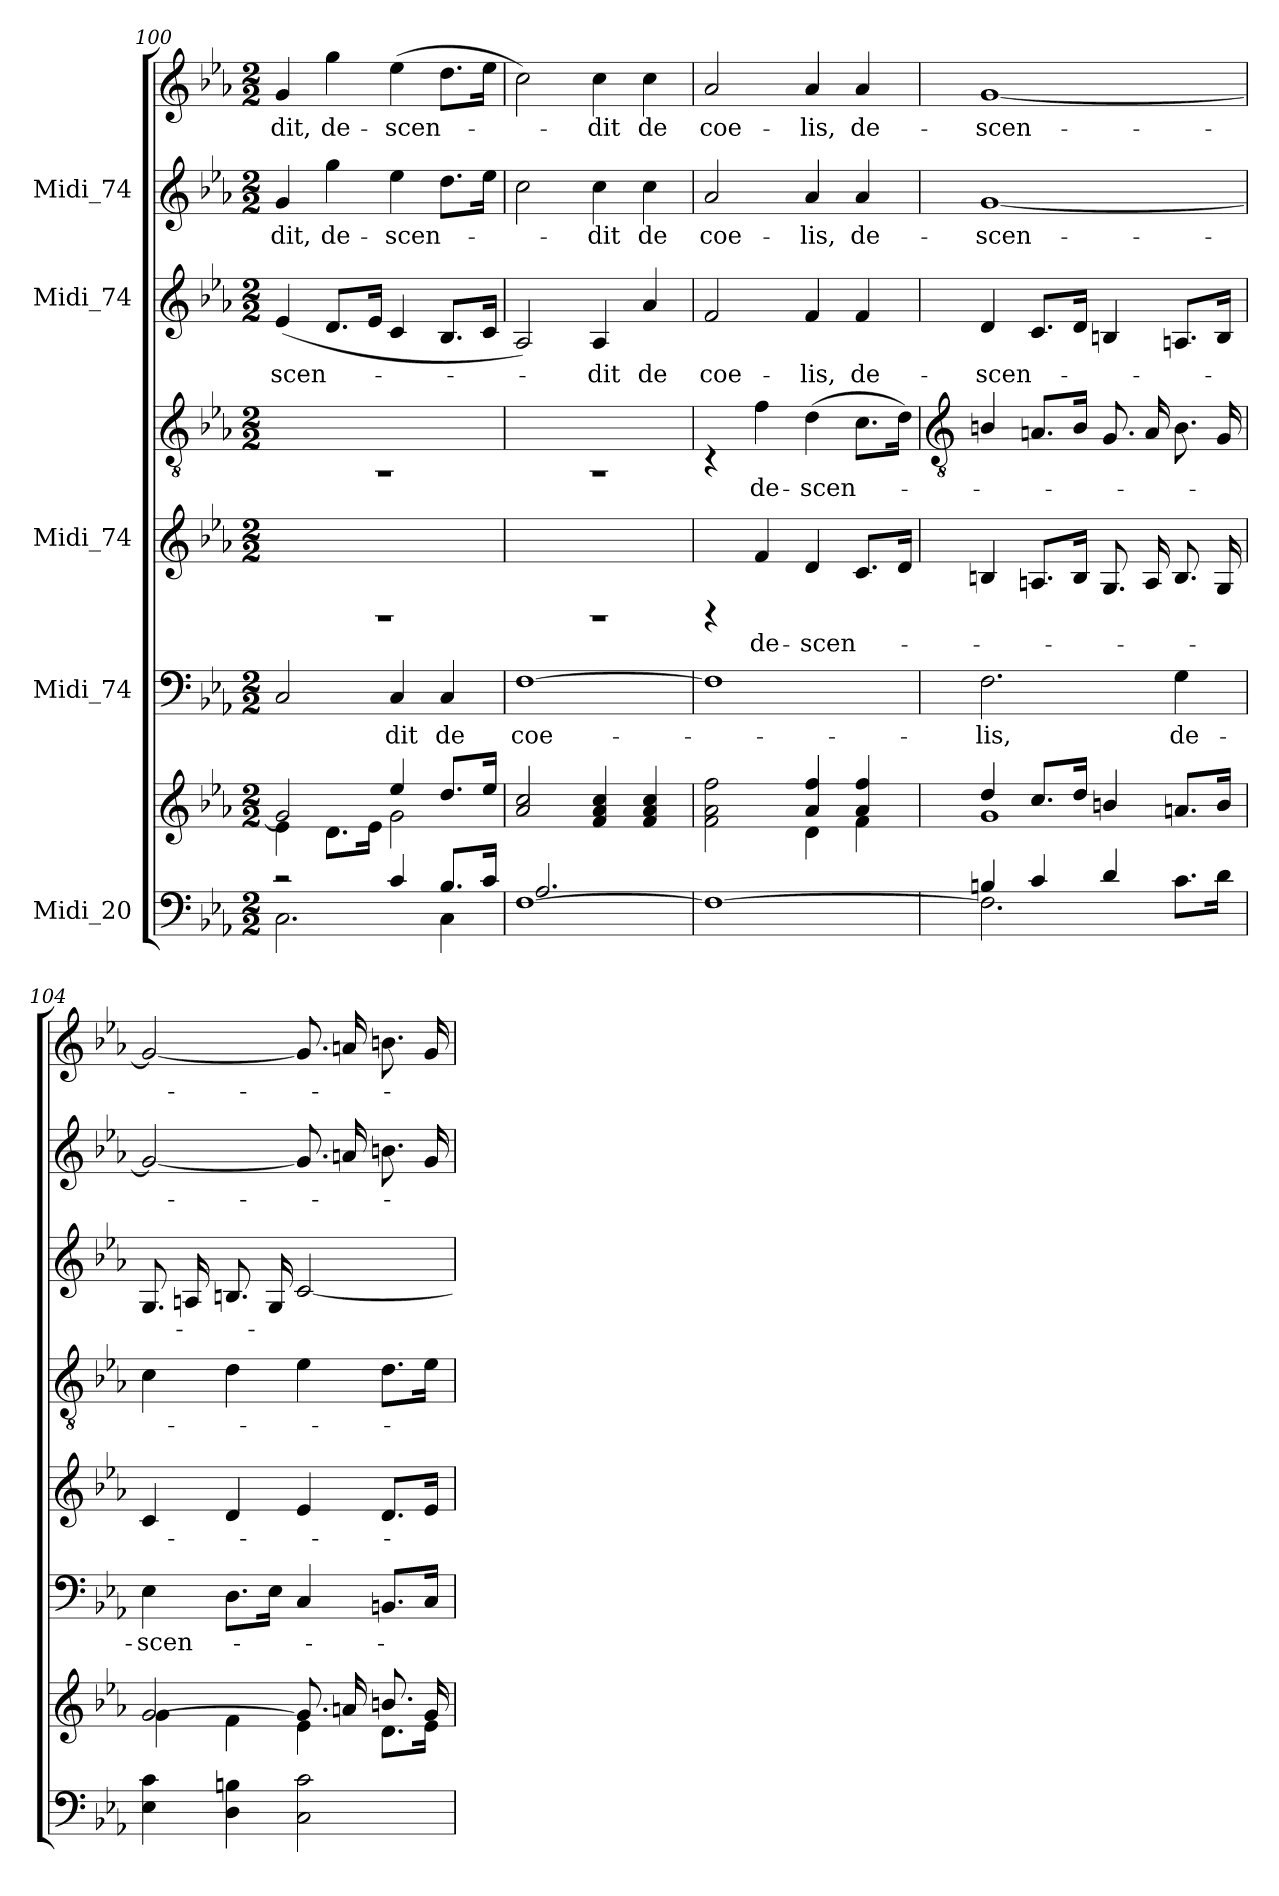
**kern	**kern	**kern	**text	**kern	**text	**kern	**text	**kern	**text	**kern	**text	**kern	**text
*part5	*part5	*part4	*part4	*part3	*part3	*part3	*part3	*part2	*part2	*part1	*part1	*part1	*part1
*staff8	*staff7	*staff6	*staff6	*staff5	*staff5	*staff4	*staff4	*staff3	*staff3	*staff2	*staff2	*staff1	*staff1
*I"Midi_20	*	*I"Midi_74	*	*I"Midi_74	*	*	*	*I"Midi_74	*	*I"Midi_74	*	*	*
*clefF4	*clefG2	*clefF4	*	*	*	*clefGv2	*	*clefG2	*	*	*	*clefG2	*
*k[b-e-a-]	*k[b-e-a-]	*k[b-e-a-]	*	*k[b-e-a-]	*	*k[b-e-a-]	*	*k[b-e-a-]	*	*k[b-e-a-]	*	*k[b-e-a-]	*
*E-:	*E-:	*E-:	*	*E-:	*	*E-:	*	*E-:	*	*E-:	*	*E-:	*
*M2/2	*M2/2	*M2/2	*	*M2/2	*	*M2/2	*	*M2/2	*	*M2/2	*	*M2/2	*
=100	=100	=100	=100	=100	=100	=100	=100	=100	=100	=100	=100	=100	=100
*^	*^	*	*	*	*	*	*	*	*	*	*	*	*
!	!	!	!	!	!	!	!	!	!	!	!LO:LY:b	!	!LO:LY:b	!	!LO:LY:b
2r	2.C\	2g/]	4e-\	2C	.	1rBB	.	1rBB	.	(<4e-	-scen-	4g	dit,	4g	dit,
!	!	!	!	!	!	!	!	!	!	!	!	!	!LO:LY:b	!	!LO:LY:b
.	.	.	8.d\L	.	.	.	.	.	.	8.dL	.	4gg	de-	4gg	de-
.	.	.	16e-\J	.	.	.	.	.	.	16e-J	.	.	.	.	.
!	!	!	!	!	!LO:LY:b	!	!	!	!	!	!	!	!LO:LY:b	!	!LO:LY:b
4c/	.	4ee-/	2g\	4C	dit	.	.	.	.	4c	.	4ee-	-scen-	(>4ee-	-scen-
!	!	!	!	!	!LO:LY:b	!	!	!	!	!	!	!	!	!	!
8.B-/L	4C\	8.dd/L	.	4C	de	.	.	.	.	8.B-L	.	8.ddL	.	8.ddL	.
16c/J	.	16ee-/J	.	.	.	.	.	.	.	16cJ	.	16ee-J	.	16ee-J	.
=101	=101	=101	=101	=101	=101	=101	=101	=101	=101	=101	=101	=101	=101	=101	=101
!	!	!	!	!	!LO:LY:b	!	!	!	!	!	!	!	!	!	!
[1F	2.A-/	2a-/ 2cc/	2ryy	[1F	coe-	1rBB	.	1rBB	.	2A-)	.	2cc	.	2cc)	.
!	!	!	!	!	!	!	!	!	!	!	!LO:LY:b	!	!LO:LY:b	!	!LO:LY:b
.	.	4f/ 4a-/ 4cc/	2ryy	.	.	.	.	.	.	4A-	dit	4cc	dit	4cc	dit
!	!	!	!	!	!	!	!	!	!	!	!LO:LY:b	!	!LO:LY:b	!	!LO:LY:b
.	4ryy	4f/ 4a-/ 4cc/	.	.	.	.	.	.	.	4a-	de	4cc	de	4cc	de
=102	=102	=102	=102	=102	=102	=102	=102	=102	=102	=102	=102	=102	=102	=102	=102
!	!	!	!	!	!	!	!	!	!	!	!LO:LY:b	!	!LO:LY:b	!	!LO:LY:b
1F_	1ryy	2f\ 2a-\ 2ff\	2ryy	1F]	.	4rBB	.	4rBB	.	2f	coe-	2a-	coe-	2a-	coe-
!	!	!	!	!	!	!	!LO:LY:b	!	!LO:LY:b	!	!	!	!	!	!
.	.	.	.	.	.	4f	de-	4f	de-	.	.	.	.	.	.
!	!	!	!	!	!	!	!LO:LY:b	!	!LO:LY:b	!	!LO:LY:b	!	!LO:LY:b	!	!LO:LY:b
.	.	4a-/ 4ff/	4d\	.	.	4d	-scen-	(>4d	-scen-	4f	-lis,	4a-	-lis,	4a-	-lis,
!	!	!	!	!	!	!	!	!	!	!	!LO:LY:b	!	!LO:LY:b	!	!LO:LY:b
.	.	4a-/ 4ff/	4f\	.	.	8.cL	.	8.cL	.	4f	de-	4a-	de-	4a-	de-
.	.	.	.	.	.	16dJ	.	16dJ)	.	.	.	.	.	.	.
!!LO:LB:g=z
=103	=103	=103	=103	=103	=103	=103	=103	=103	=103	=103	=103	=103	=103	=103	=103
*	*	*	*	*	*	*	*	*clefGv2	*	*	*	*	*	*	*
!	!	!	!	!	!LO:LY:b	!	!	!	!	!	!LO:LY:b	!	!LO:LY:b	!	!LO:LY:b
4Bn/	2.F\]	4dd/	1g\	2.F	lis,	4Bn/	.	4Bn/	.	4d	-scen-	[1g	-scen-	[1g	-scen-
4c/	.	8.cc/L	.	.	.	8.AnL	.	8.AnL	.	8.cL	.	.	.	.	.
.	.	16dd/J	.	.	.	16BJ	.	16BJ	.	16dJ	.	.	.	.	.
4d/	.	4bn/	.	.	.	8.GL	.	8.GL	.	4Bn	.	.	.	.	.
.	.	.	.	.	.	16AL	.	16AL	.	.	.	.	.	.	.
!	!	!	!	!	!LO:LY:b	!	!	!	!	!	!	!	!	!	!
4ryy	8.c\L	8.an/L	.	4G	de-	8.B	.	8.B	.	8.AnL	.	.	.	.	.
.	16d\J	16b/J	.	.	.	16GJ	.	16GJ	.	16BJ	.	.	.	.	.
=104	=104	=104	=104	=104	=104	=104	=104	=104	=104	=104	=104	=104	=104	=104	=104
!	!	!	!	!	!LO:LY:b	!	!	!	!	!	!	!	!	!	!
4E-\ 4c\	2ryy	[2g/	4g\	4E-	-scen-	4c	.	4c	.	8.GL	.	2g_	.	2g_	.
.	.	.	.	.	.	.	.	.	.	16AnL	.	.	.	.	.
4D\ 4Bn\	.	.	4f\	8.DL	.	4d	.	4d	.	8.Bn	.	.	.	.	.
.	.	.	.	16E-J	.	.	.	.	.	16GJ	.	.	.	.	.
2C\ 2c\	2ryy	8.g/L]	4e-\	4C	.	4e-	.	4e-	.	[2c	.	8.gL]	.	8.gL]	.
.	.	16an/L	.	.	.	.	.	.	.	.	.	16anL	.	16anL	.
.	.	8.bn/	8.d\L	8.BBnL	.	8.dL	.	8.dL	.	.	.	8.bn	.	8.bn	.
.	.	16g/J	16e-\J	16CJ	.	16e-J	.	16e-J	.	.	.	16gJ	.	16gJ	.
*v	*v	*	*	*	*	*	*	*	*	*	*	*	*	*	*
*	*v	*v	*	*	*	*	*	*	*	*	*	*	*	*
=	=	=	=	=	=	=	=	=	=	=	=	=	=
*-	*-	*-	*-	*-	*-	*-	*-	*-	*-	*-	*-	*-	*-
